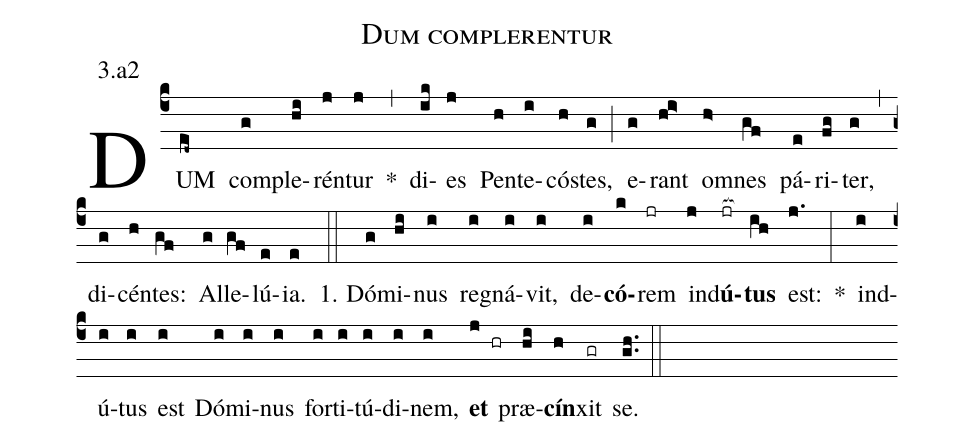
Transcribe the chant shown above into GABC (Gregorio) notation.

name:Dum complerentur;
office-part:Antiphona;
mode:3;
annotation:3.a2;
%%
(c4) DUM(ed~) com(g)ple(hi)rén(j)tur(j) *(,) di(ik)es(j) Pen(h)te(i)có(h)stes,(g) (;) e(g)rant(hi>) o(h>)mnes(gf) pá(e)ri(fg)ter,(g) (,) di(g)cén(h)tes:(gf) Al(g)le(gf)lú(e)ia.(e) (::)
1. Dó(g)mi(hi)nus(i) re(i)gná(i)vit,(i) de(i)<b>có</b>(k)rem(jr) ind(j)<b>ú</b>(jr[ocb:1{])<b>tus</b>(ih[ocb:0}]) est:(j.) *(:) ind(i)ú(i)tus(i) est(i) Dó(i)mi(i)nus(i) for(i)ti(i)tú(i)di(i)nem,(i) <b>et</b>(j hr) præ(hi)<b>cín</b>(h)xit(gr) se.(gh..) (::)
